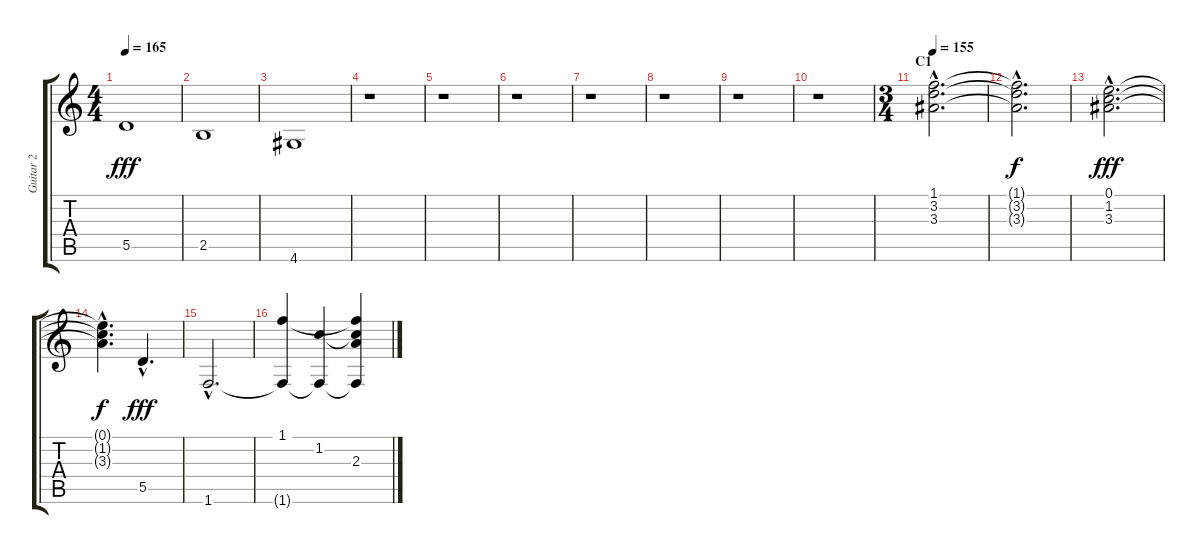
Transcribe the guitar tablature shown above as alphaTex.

\track ("Guitar 2" "Guitar 2") {instrument distortionguitar}
\staff {score tabs}
\tuning (E4 B3 G3 D3 A2 E2) {hide}
\ts (4 4)
\tempo 165
\clef g2
\ks c
5.5.1{dy fff} |
2.5.1 |
4.6.1 |
r.1 |
r.1 |
r.1 |
r.1 |
r.1 |
r.1 |
r.1 |
\ts (3 4)
\section ("" "C1")
\tempo 155
(1.1{hac} 3.2{hac} 3.3{hac}).2{d} |
(1.1{hac t} 3.2{hac t} 3.3{hac t}).2{d dy f} |
(0.1{hac} 1.2{hac} 3.3{hac}).2{d dy fff} |
(0.1{hac t} 1.2{hac t} 3.3{hac t}).4{d dy f} 5.5{hac}.4{d dy fff} |
1.6{hac}.2{d} |
(1.1 1.6{t}).4 (1.2 1.6{t}).4 (1.1{t} 1.2{t} 2.3 1.6{t}).4
